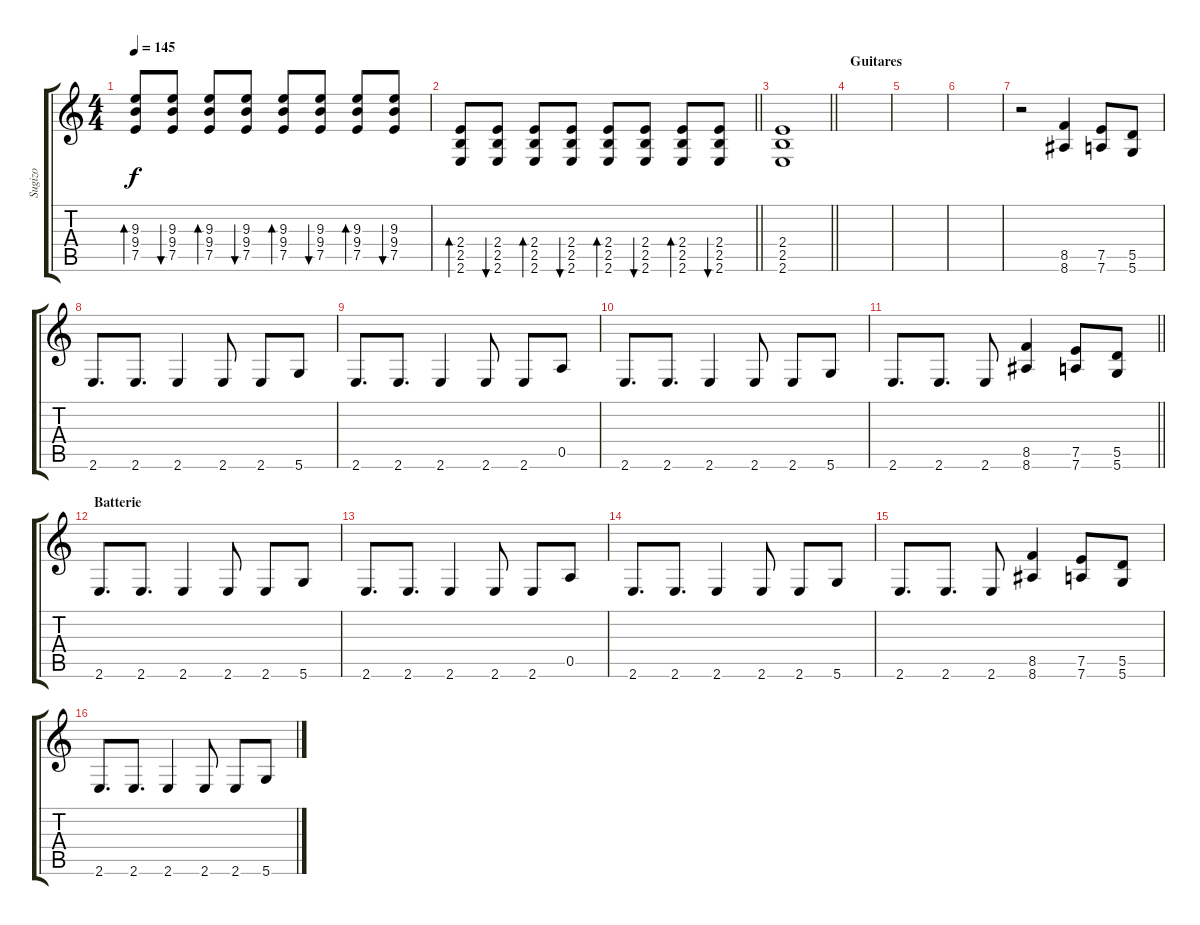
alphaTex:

\track ("Sugizo" "Sugizo") {instrument overdrivenguitar}
\staff {score tabs}
\tuning (E4 B3 G3 D3 A2 D2) {hide}
\ts (4 4)
\tempo 145
\clef g2
\ks c
(9.3 9.4 7.5).8{bd 60 dy f} (9.3 9.4 7.5).8{bu 60} (9.3 9.4 7.5).8{bd 60} (9.3 9.4 7.5).8{bu 60} (9.3 9.4 7.5).8{bd 60} (9.3 9.4 7.5).8{bu 60} (9.3 9.4 7.5).8{bd 60} (9.3 9.4 7.5).8{bu 60} |
\barLineRight lightlight
(2.4 2.5 2.6).8{bd 60} (2.4 2.5 2.6).8{bu 60} (2.4 2.5 2.6).8{bd 60} (2.4 2.5 2.6).8{bu 60} (2.4 2.5 2.6).8{bd 60} (2.4 2.5 2.6).8{bu 60} (2.4 2.5 2.6).8{bd 60} (2.4 2.5 2.6).8{bu 60} |
\section ("" "")
\barLineRight lightlight
(2.4 2.5 2.6).1 |
\section ("" "Guitares")
|
|
|
r.2 (8.5 8.6).4 (7.5 7.6).8 (5.5 5.6).8 |
2.6.8{d} 2.6.8{d} 2.6.4 2.6.8 2.6.8 5.6.8 |
2.6.8{d} 2.6.8{d} 2.6.4 2.6.8 2.6.8 0.5.8 |
2.6.8{d} 2.6.8{d} 2.6.4 2.6.8 2.6.8 5.6.8 |
\barLineRight lightlight
2.6.8{d} 2.6.8{d} 2.6.8 (8.5 8.6).4 (7.5 7.6).8 (5.5 5.6).8 |
\section ("" "Batterie")
2.6.8{d} 2.6.8{d} 2.6.4 2.6.8 2.6.8 5.6.8 |
2.6.8{d} 2.6.8{d} 2.6.4 2.6.8 2.6.8 0.5.8 |
2.6.8{d} 2.6.8{d} 2.6.4 2.6.8 2.6.8 5.6.8 |
2.6.8{d} 2.6.8{d} 2.6.8 (8.5 8.6).4 (7.5 7.6).8 (5.5 5.6).8 |
2.6.8{d} 2.6.8{d} 2.6.4 2.6.8 2.6.8 5.6.8
